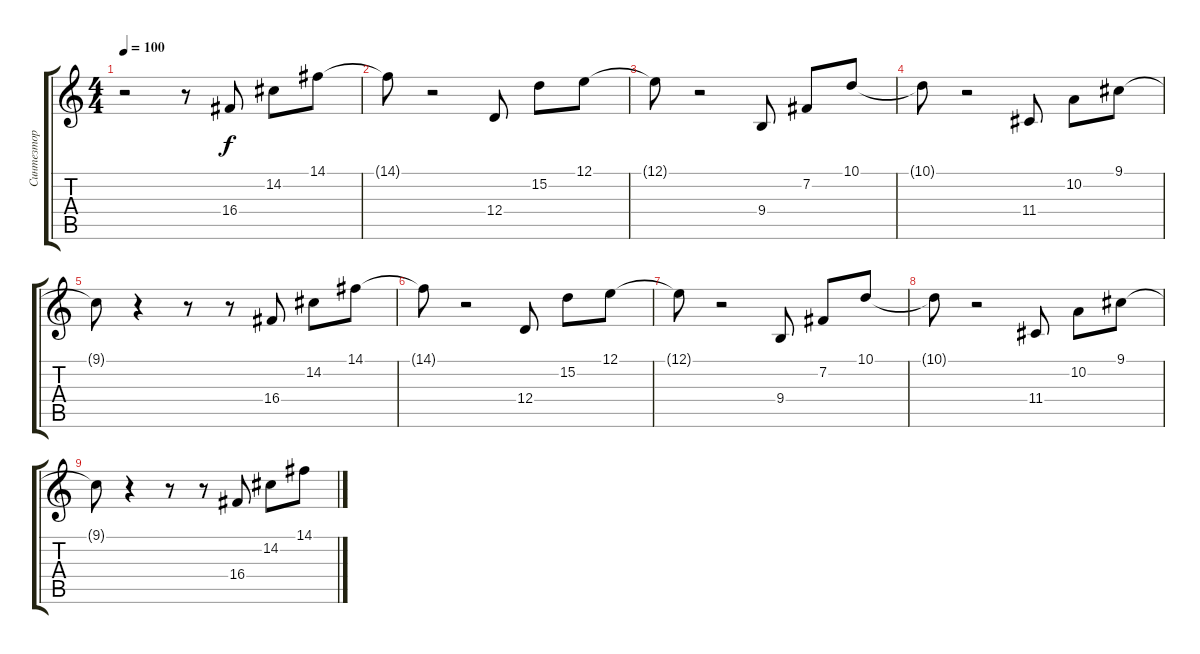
\track ("Синтезтор" "Синтезтор") {instrument fx8scifi}
\staff {score tabs}
\tuning (E4 B3 G3 D3 A2 E2) {hide}
\ts (4 4)
\tempo 100
\clef g2
\ks c
r.2{dy f} r.8 16.4.8 14.2.8 14.1.8 |
14.1{t}.8 r.2 12.4.8 15.2.8 12.1.8 |
12.1{t}.8 r.2 9.4.8 7.2.8 10.1.8 |
10.1{t}.8 r.2 11.4.8 10.2.8 9.1.8 |
9.1{t}.8 r.4 r.8 r.8 16.4.8 14.2.8 14.1.8 |
14.1{t}.8 r.2 12.4.8 15.2.8 12.1.8 |
12.1{t}.8 r.2 9.4.8 7.2.8 10.1.8 |
10.1{t}.8 r.2 11.4.8 10.2.8 9.1.8 |
9.1{t}.8 r.4 r.8 r.8 16.4.8 14.2.8 14.1.8
